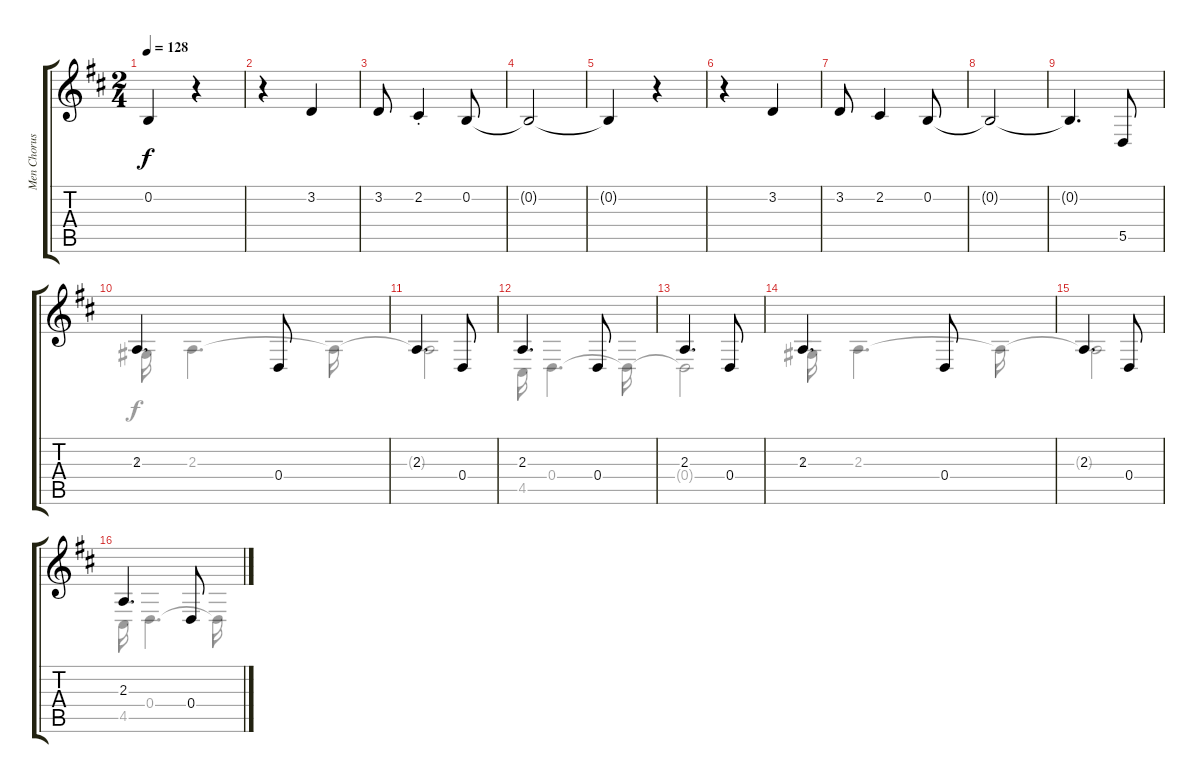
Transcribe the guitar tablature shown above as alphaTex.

\track ("Men Chorus" "Men Chorus") {instrument choiraahs}
\staff {score tabs}
\tuning (E4 B3 G3 D3 A2 E2) {hide}
\voice
\ts (2 4)
\tempo 128
\clef g2
\ks d
0.2{t}.4{dy f} r.4 |
r.4 3.2.4 |
3.2.8 2.2{st}.4 0.2.8 |
0.2{t}.2 |
0.2{t}.4 r.4 |
r.4 3.2.4 |
3.2.8 2.2.4 0.2.8 |
0.2{t}.2 |
0.2{t}.4{d} 5.5.8 |
2.3.4{d} 0.4.8 |
2.3.4{d} 0.4.8 |
2.3.4{d} 0.4.8 |
2.3.4{d} 0.4.8 |
2.3.4{d} 0.4.8 |
2.3.4{d} 0.4.8 |
2.3.4{d} 0.4.8
\voice
\clef g2
\ottava regular
\simile none
\ks d
|
|
|
|
|
|
|
|
|
1.3.16 2.3.4{d} 2.3{t}.16 |
2.3{t}.2 |
4.5.16 0.4.4{d} 0.4{t}.16 |
0.4{t}.2 |
1.3.16 2.3.4{d} 2.3{t}.16 |
2.3{t}.2 |
4.5.16 0.4.4{d} 0.4{t}.16
